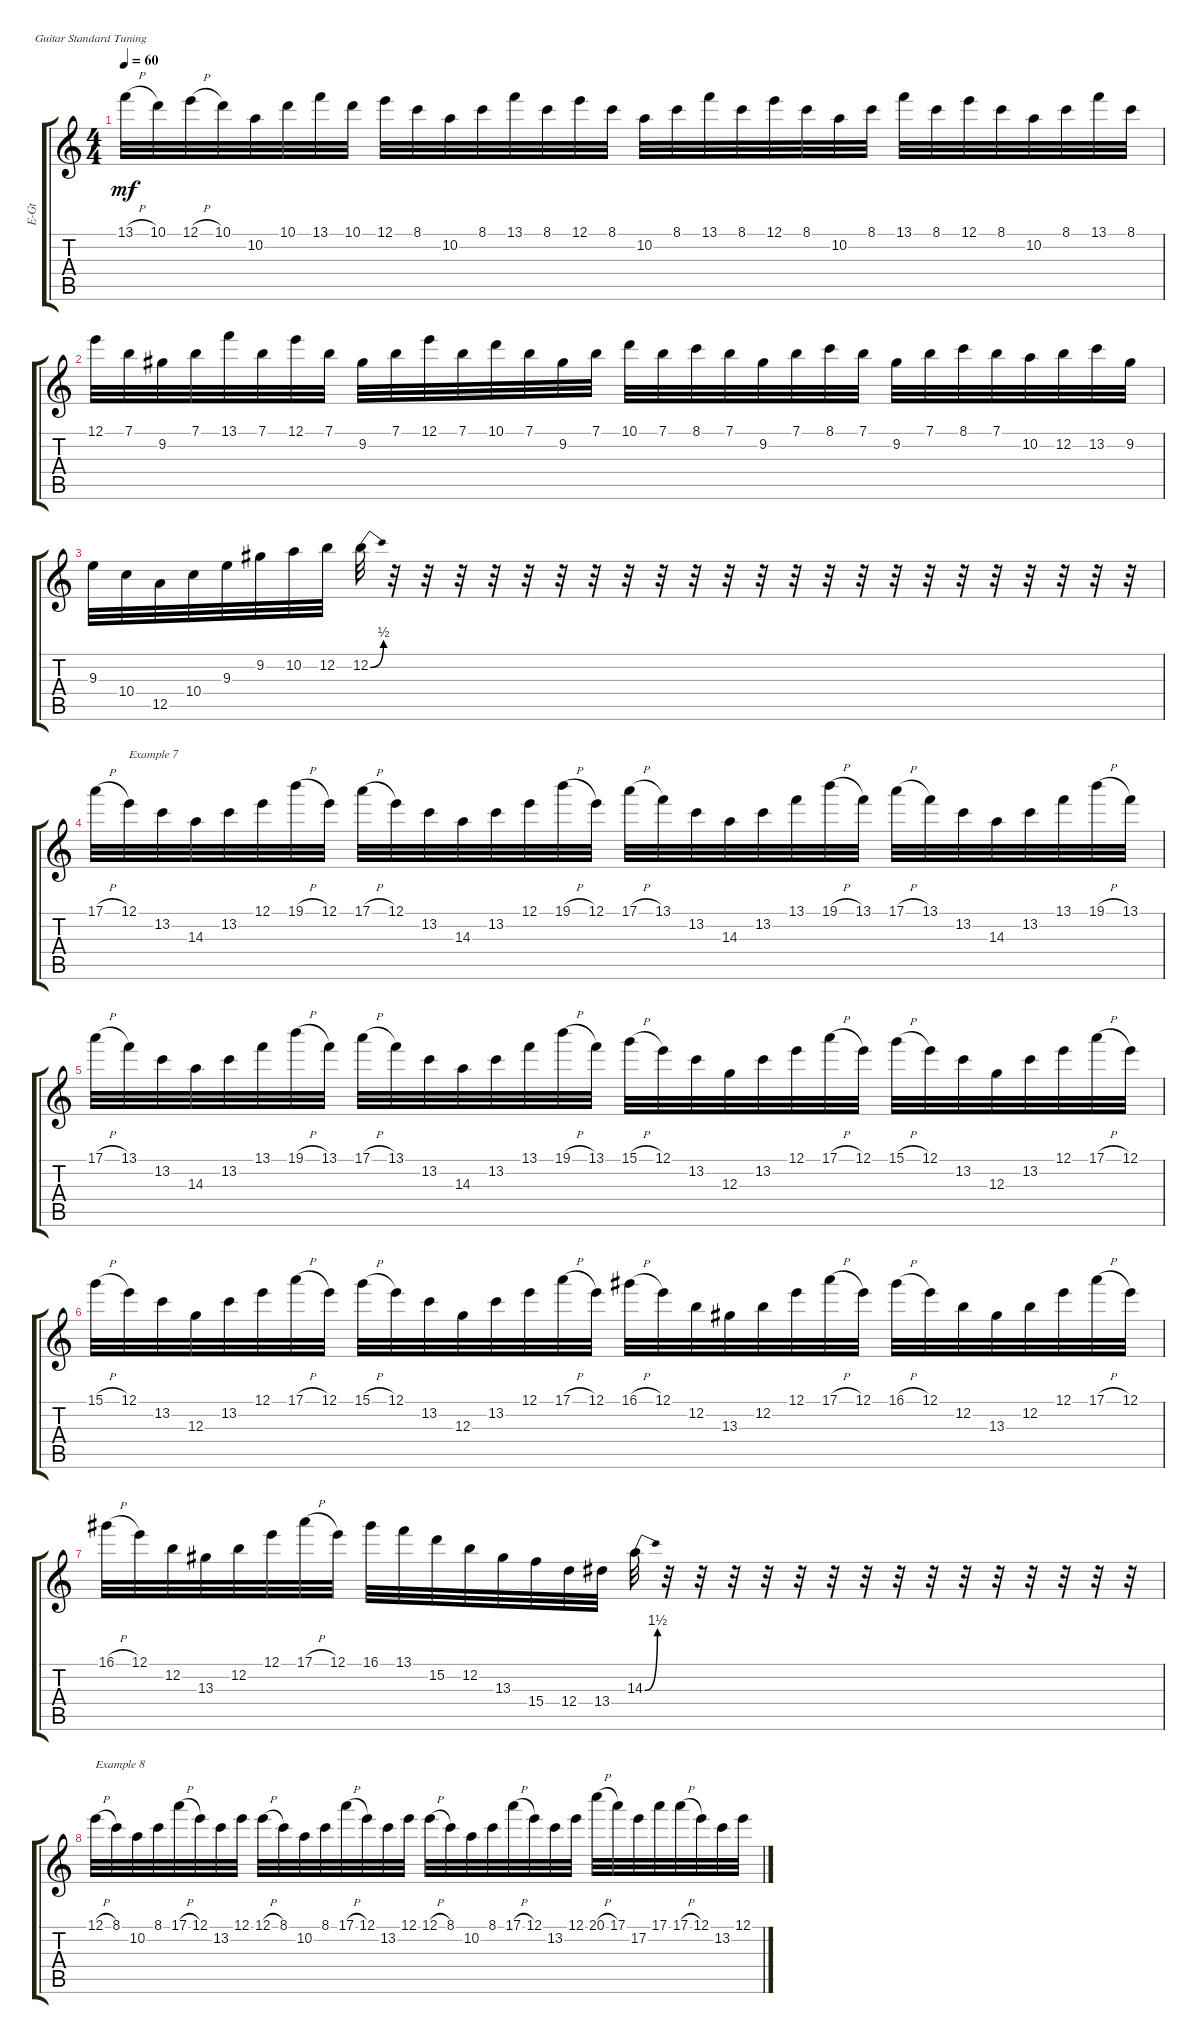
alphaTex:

\defaultSystemsLayout 4
\bracketExtendMode groupsimilarinstruments
\otherSystemsTrackNameOrientation horizontal
\track ("Electric Guitar" "E-Gt") {instrument overdrivenguitar}
\staff {score tabs}
\tuning (E4 B3 G3 D3 A2 E2)
\ts (4 4)
\tempo 60
\clef g2
\ks aminor
13.1{h}.32{dy mf beam Down} 10.1.32{beam Down} 12.1{h}.32{beam Down} 10.1.32{beam Down} 10.2.32{beam Down} 10.1.32{beam Down} 13.1.32{beam Down} 10.1.32{beam Down} 12.1.32{beam Down} 8.1.32{beam Down} 10.2.32{beam Down} 8.1.32{beam Down} 13.1.32{beam Down} 8.1.32{beam Down} 12.1.32{beam Down} 8.1.32{beam Down} 10.2.32{beam Down} 8.1.32{beam Down} 13.1.32{beam Down} 8.1.32{beam Down} 12.1.32{beam Down} 8.1.32{beam Down} 10.2.32{beam Down} 8.1.32{beam Down} 13.1.32{beam Down} 8.1.32{beam Down} 12.1.32{beam Down} 8.1.32{beam Down} 10.2.32{beam Down} 8.1.32{beam Down} 13.1.32{beam Down} 8.1.32{beam Down} |
12.1.32{beam Down} 7.1.32{beam Down} 9.2{acc #}.32{beam Down} 7.1.32{beam Down} 13.1.32{beam Down} 7.1.32{beam Down} 12.1.32{beam Down} 7.1.32{beam Down} 9.2{acc #}.32{beam Down} 7.1.32{beam Down} 12.1.32{beam Down} 7.1.32{beam Down} 10.1.32{beam Down} 7.1.32{beam Down} 9.2{acc #}.32{beam Down} 7.1.32{beam Down} 10.1.32{beam Down} 7.1.32{beam Down} 8.1.32{beam Down} 7.1.32{beam Down} 9.2{acc #}.32{beam Down} 7.1.32{beam Down} 8.1.32{beam Down} 7.1.32{beam Down} 9.2{acc #}.32{beam Down} 7.1.32{beam Down} 8.1.32{beam Down} 7.1.32{beam Down} 10.2.32{beam Down} 12.2.32{beam Down} 13.2.32{beam Down} 9.2{acc #}.32{beam Down} |
9.3.32{beam Down} 10.4.32{beam Down} 12.5.32{beam Down} 10.4.32{beam Down} 9.3.32{beam Down} 9.2{acc #}.32{beam Down} 10.2.32{beam Down} 12.2.32{beam Down} 12.2{be (bend 0 0 13.2 2)}.32{beam Down} r.32{beam Down} r.32{beam Down} r.32{beam Down} r.32{beam Down} r.32{beam Down} r.32{beam Down} r.32{beam Down} r.32{beam Down} r.32{beam Down} r.32{beam Down} r.32{beam Down} r.32{beam Down} r.32{beam Down} r.32{beam Down} r.32{beam Down} r.32{beam Down} r.32{beam Down} r.32{beam Down} r.32{beam Down} r.32{beam Down} r.32{beam Down} r.32{beam Down} r.32{beam Down} |
17.1{h}.32{beam Down} 12.1.32{txt "Example 7" beam Down} 13.2.32{beam Down} 14.3.32{beam Down} 13.2.32{beam Down} 12.1.32{beam Down} 19.1{h}.32{beam Down} 12.1.32{beam Down} 17.1{h}.32{beam Down} 12.1.32{beam Down} 13.2.32{beam Down} 14.3.32{beam Down} 13.2.32{beam Down} 12.1.32{beam Down} 19.1{h}.32{beam Down} 12.1.32{beam Down} 17.1{h}.32{beam Down} 13.1.32{beam Down} 13.2.32{beam Down} 14.3.32{beam Down} 13.2.32{beam Down} 13.1.32{beam Down} 19.1{h}.32{beam Down} 13.1.32{beam Down} 17.1{h}.32{beam Down} 13.1.32{beam Down} 13.2.32{beam Down} 14.3.32{beam Down} 13.2.32{beam Down} 13.1.32{beam Down} 19.1{h}.32{beam Down} 13.1.32{beam Down} |
17.1{h}.32{beam Down} 13.1.32{beam Down} 13.2.32{beam Down} 14.3.32{beam Down} 13.2.32{beam Down} 13.1.32{beam Down} 19.1{h}.32{beam Down} 13.1.32{beam Down} 17.1{h}.32{beam Down} 13.1.32{beam Down} 13.2.32{beam Down} 14.3.32{beam Down} 13.2.32{beam Down} 13.1.32{beam Down} 19.1{h}.32{beam Down} 13.1.32{beam Down} 15.1{h}.32{beam Down} 12.1.32{beam Down} 13.2.32{beam Down} 12.3.32{beam Down} 13.2.32{beam Down} 12.1.32{beam Down} 17.1{h}.32{beam Down} 12.1.32{beam Down} 15.1{h}.32{beam Down} 12.1.32{beam Down} 13.2.32{beam Down} 12.3.32{beam Down} 13.2.32{beam Down} 12.1.32{beam Down} 17.1{h}.32{beam Down} 12.1.32{beam Down} |
15.1{h}.32{beam Down} 12.1.32{beam Down} 13.2.32{beam Down} 12.3.32{beam Down} 13.2.32{beam Down} 12.1.32{beam Down} 17.1{h}.32{beam Down} 12.1.32{beam Down} 15.1{h}.32{beam Down} 12.1.32{beam Down} 13.2.32{beam Down} 12.3.32{beam Down} 13.2.32{beam Down} 12.1.32{beam Down} 17.1{h}.32{beam Down} 12.1.32{beam Down} 16.1{h acc #}.32{beam Down} 12.1.32{beam Down} 12.2.32{beam Down} 13.3{acc #}.32{beam Down} 12.2.32{beam Down} 12.1.32{beam Down} 17.1{h}.32{beam Down} 12.1.32{beam Down} 16.1{h acc #}.32{beam Down} 12.1.32{beam Down} 12.2.32{beam Down} 13.3{acc #}.32{beam Down} 12.2.32{beam Down} 12.1.32{beam Down} 17.1{h}.32{beam Down} 12.1.32{beam Down} |
16.1{h acc #}.32{beam Down} 12.1.32{beam Down} 12.2.32{beam Down} 13.3{acc #}.32{beam Down} 12.2.32{beam Down} 12.1.32{beam Down} 17.1{h}.32{beam Down} 12.1.32{beam Down} 16.1{acc #}.32{beam Down} 13.1.32{beam Down} 15.2.32{beam Down} 12.2.32{beam Down} 13.3{acc #}.32{beam Down} 15.4.32{beam Down} 12.4.32{beam Down} 13.4{acc #}.32{beam Down} 14.3{be (bend 0 0 14.399999999999999 6)}.32{beam Down} r.32{beam Down} r.32{beam Down} r.32{beam Down} r.32{beam Down} r.32{beam Down} r.32{beam Down} r.32{beam Down} r.32{beam Down} r.32{beam Down} r.32{beam Down} r.32{beam Down} r.32{beam Down} r.32{beam Down} r.32{beam Down} r.32{beam Down} |
12.1{h}.32{txt "Example 8" beam Down} 8.1.32{beam Down} 10.2.32{beam Down} 8.1.32{beam Down} 17.1{h}.32{beam Down} 12.1.32{beam Down} 13.2.32{beam Down} 12.1.32{beam Down} 12.1{h}.32{beam Down} 8.1.32{beam Down} 10.2.32{beam Down} 8.1.32{beam Down} 17.1{h}.32{beam Down} 12.1.32{beam Down} 13.2.32{beam Down} 12.1.32{beam Down} 12.1{h}.32{beam Down} 8.1.32{beam Down} 10.2.32{beam Down} 8.1.32{beam Down} 17.1{h}.32{beam Down} 12.1.32{beam Down} 13.2.32{beam Down} 12.1.32{beam Down} 20.1{h}.32{beam Down} 17.1.32{beam Down} 17.2.32{beam Down} 17.1.32{beam Down} 17.1{h}.32{beam Down} 12.1.32{beam Down} 13.2.32{beam Down} 12.1.32{beam Down}
